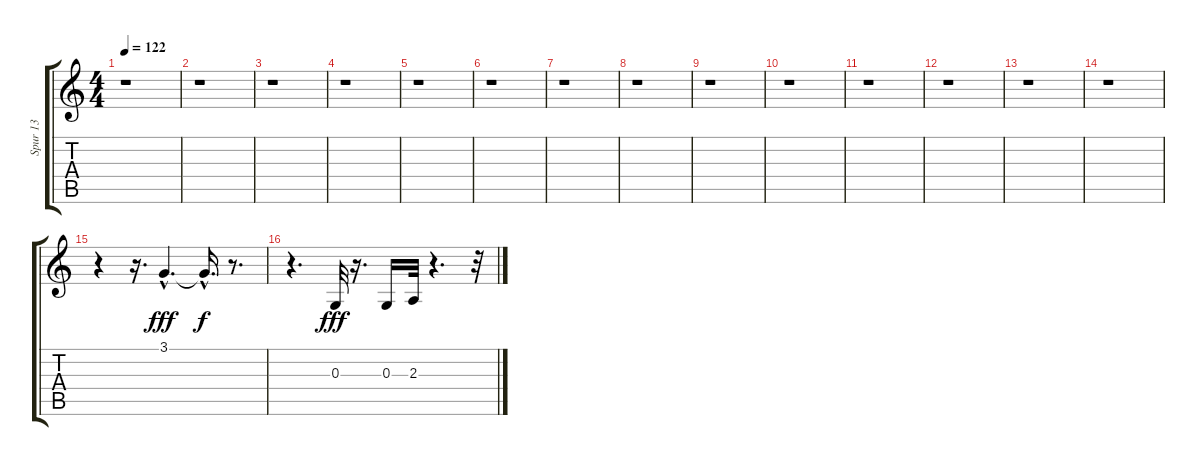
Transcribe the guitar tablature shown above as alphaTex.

\track ("Spur 13" "Spur 13") {instrument tuba}
\staff {score tabs}
\tuning (E4 B3 G3 D3 A2 E2) {hide}
\ts (4 4)
\tempo 122
\clef g2
\ks c
r.1{dy fff} |
r.1 |
r.1 |
r.1 |
r.1 |
r.1 |
r.1 |
r.1 |
r.1 |
r.1 |
r.1 |
r.1 |
r.1 |
r.1 |
r.4 r.16{d} 3.1{hac}.4{d instrument tuba} 3.1{hac t}.16{d dy f} r.8{d} |
r.4{d} 0.3.32{dy fff} r.16{d} 0.3.16 2.3.32 r.4{d} r.32
